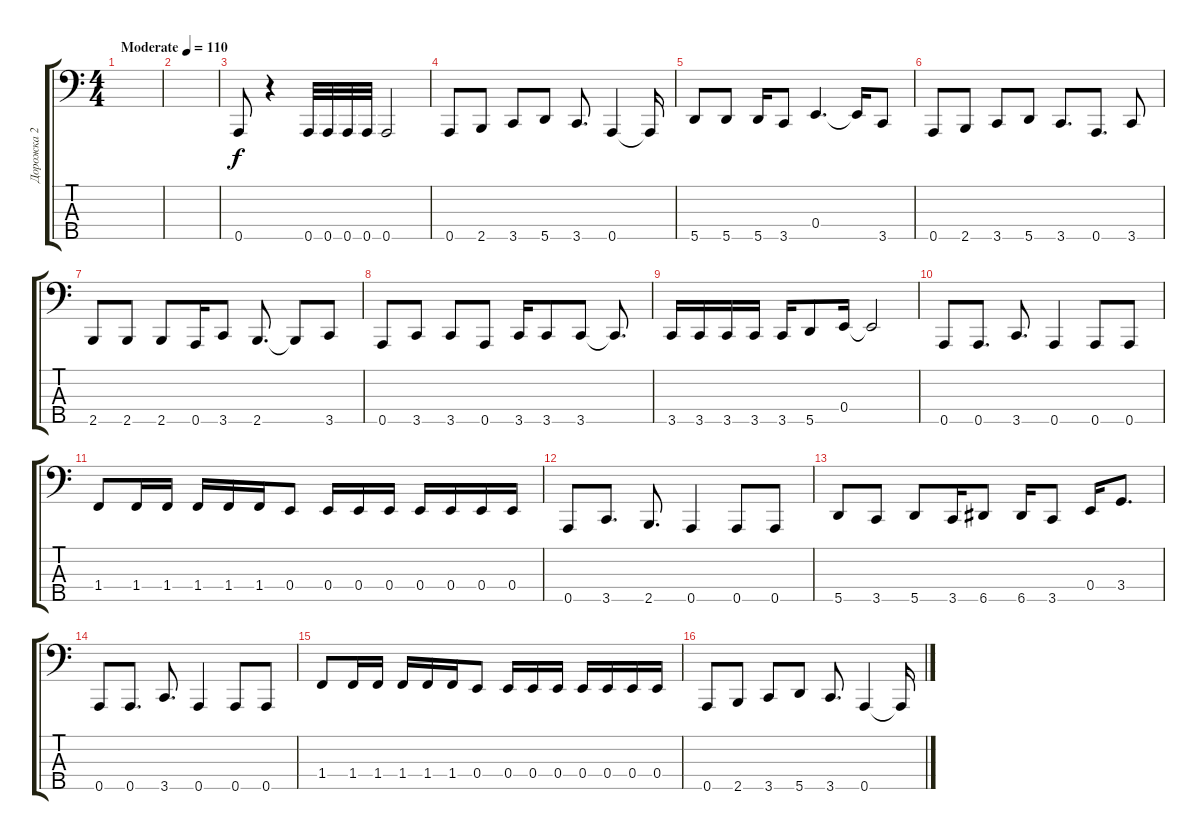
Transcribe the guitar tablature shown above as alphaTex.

\track ("Дорожка 2" "Дорожка 2") {instrument slapbass1}
\staff {score tabs}
\tuning (G2 D2 A1 E1 A0) {hide}
\ts (4 4)
\tempo (110 "Moderate")
\clef f4
\ks c
|
|
0.5.8 r.4 0.5.32 0.5.32 0.5.32 0.5.32 0.5.2 |
0.5.8 2.5.8 3.5.8 5.5.8 3.5.8{d} 0.5.4 0.5{t}.16 |
5.5.8 5.5.8 5.5.16 3.5.8 0.4.4{d} 0.4{t}.16 3.5.8 |
0.5.8 2.5.8 3.5.8 5.5.8 3.5.8{d} 0.5.8{d} 3.5.8 |
2.5.8 2.5.8 2.5.8 0.5.16 3.5.8 2.5.8{d} 2.5{t}.8 3.5.8 |
0.5.8 3.5.8 3.5.8 0.5.8 3.5.16 3.5.8 3.5.8 3.5{t}.8{d} |
3.5.16 3.5.16 3.5.16 3.5.16 3.5.16 5.5.8 0.4.16 0.4{t}.2 |
0.5.8 0.5.8{d} 3.5.8{d} 0.5.4 0.5.8 0.5.8 |
1.4.8 1.4.16 1.4.16 1.4.16 1.4.16 1.4.16 0.4.8 0.4.16 0.4.16 0.4.16 0.4.16 0.4.16 0.4.16 0.4.16 |
0.5.8 3.5.8{d} 2.5.8{d} 0.5.4 0.5.8 0.5.8 |
5.5.8 3.5.8 5.5.8 3.5.16 6.5.8 6.5.16 3.5.8 0.4.16 3.4.8{d} |
0.5.8 0.5.8{d} 3.5.8{d} 0.5.4 0.5.8 0.5.8 |
1.4.8 1.4.16 1.4.16 1.4.16 1.4.16 1.4.16 0.4.8 0.4.16 0.4.16 0.4.16 0.4.16 0.4.16 0.4.16 0.4.16 |
0.5.8 2.5.8 3.5.8 5.5.8 3.5.8{d} 0.5.4 0.5{t}.16
